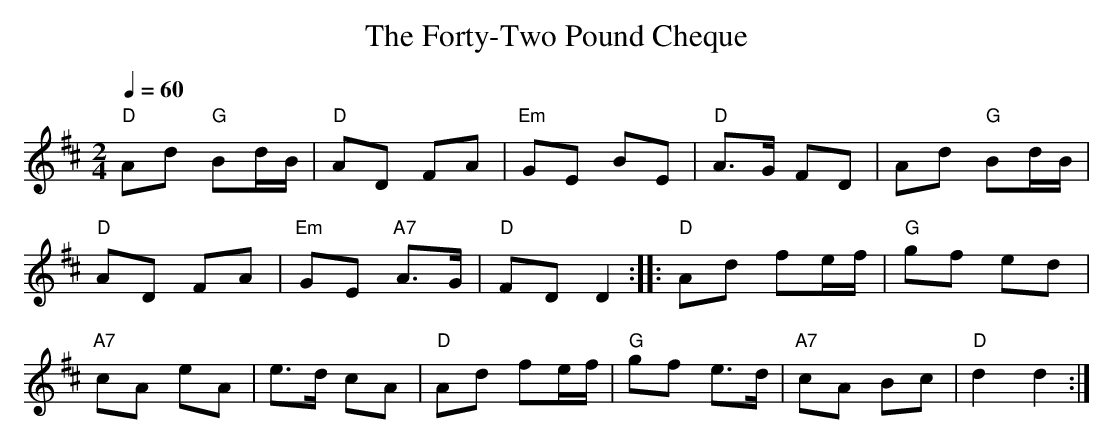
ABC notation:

X:1
T:The Forty-Two Pound Cheque
M:2/4
L:1/8
K:D Major
Q:1/4=60
"D"Ad "G"Bd/B/ | "D"AD FA | "Em"GE BE | "D"A>G FD |Ad "G"Bd/B/ |
"D"AD FA | "Em"GE "A7"A>G | "D"FD D2 :: "D"Ad fe/f/ | "G"gf ed |
"A7"cA eA | e>d cA |"D"Ad fe/f/ | "G"gf e>d | "A7"cA Bc | "D"d2 d2 :|
